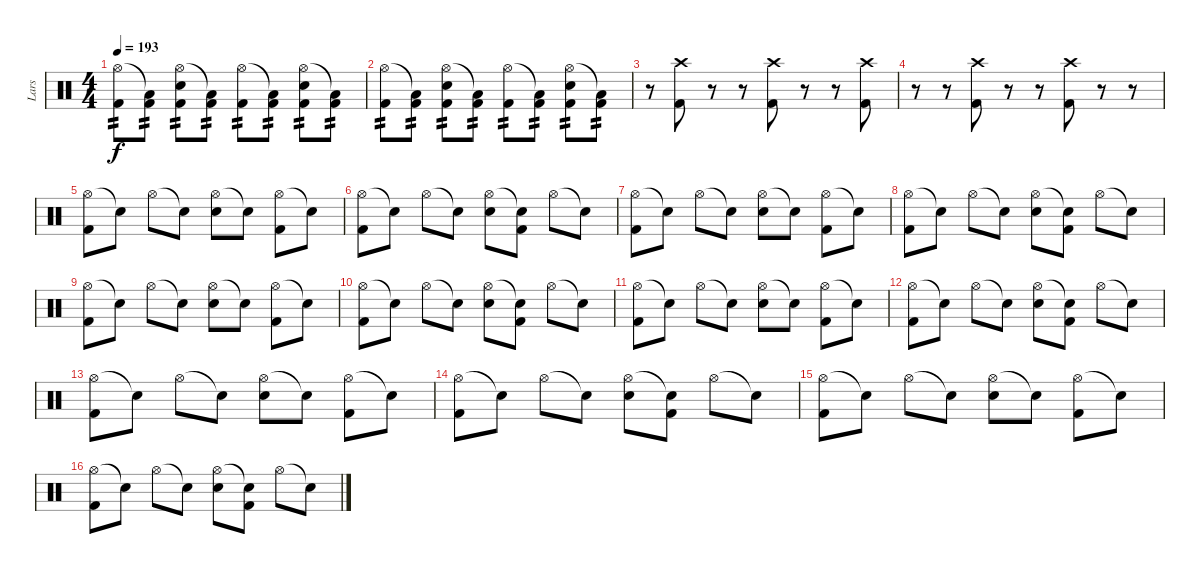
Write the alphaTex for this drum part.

\track ("Lars" "Lars") {instrument percussion}
\staff {score}
\articulation defaults
\ts (4 4)
\tempo 193
\clef neutral
\ks c
("Hi-Hat (open)" "Kick (hit) 2").8{tp 2 dy f} ("Low Tom (hit)"{t} "Kick (hit) 2").8{tp 2} ("Hi-Hat (open)" "Electric Snare (hit)" "Kick (hit) 2").8{tp 2} ("Low Tom (hit)"{t} "Kick (hit) 2").8{tp 2} ("Hi-Hat (open)" "Kick (hit) 2").8{tp 2} ("Low Tom (hit)"{t} "Kick (hit) 2").8{tp 2} ("Hi-Hat (open)" "Electric Snare (hit)" "Kick (hit) 2").8{tp 2} ("Low Tom (hit)"{t} "Kick (hit) 2").8{tp 2} |
("Hi-Hat (open)" "Kick (hit) 2").8{tp 2} ("Low Tom (hit)"{t} "Kick (hit) 2").8{tp 2} ("Hi-Hat (open)" "Electric Snare (hit)" "Kick (hit) 2").8{tp 2} ("Low Tom (hit)"{t} "Kick (hit) 2").8{tp 2} ("Hi-Hat (open)" "Kick (hit) 2").8{tp 2} ("Low Tom (hit)"{t} "Kick (hit) 2").8{tp 2} ("Hi-Hat (open)" "Electric Snare (hit)" "Kick (hit) 2").8{tp 2} ("Low Tom (hit)"{t} "Kick (hit) 2").8{tp 2} |
r.8 ("Crash high (hit)" "Kick (hit) 2").8 r.8 r.8 ("Crash high (hit)" "Kick (hit) 2").8 r.8 r.8 ("Crash high (hit)" "Kick (hit) 2").8 |
r.8 r.8 ("Crash high (hit)" "Kick (hit) 2").8 r.8 r.8 ("Crash high (hit)" "Kick (hit) 2").8 r.8 r.8 |
("Hi-Hat (open)" "Kick (hit) 2").8 "Snare (hit)"{t}.8 "Hi-Hat (open)".8 "Snare (hit)"{t}.8 ("Hi-Hat (open)" "Electric Snare (hit)").8 "Snare (hit)"{t}.8 ("Hi-Hat (open)" "Kick (hit) 2").8 "Snare (hit)"{t}.8 |
("Hi-Hat (open)" "Kick (hit) 2").8 "Snare (hit)"{t}.8 "Hi-Hat (open)".8 "Snare (hit)"{t}.8 ("Hi-Hat (open)" "Electric Snare (hit)").8 ("Snare (hit)"{t} "Kick (hit) 2").8 "Hi-Hat (open)".8 "Snare (hit)"{t}.8 |
("Hi-Hat (open)" "Kick (hit) 2").8 "Snare (hit)"{t}.8 "Hi-Hat (open)".8 "Snare (hit)"{t}.8 ("Hi-Hat (open)" "Electric Snare (hit)").8 "Snare (hit)"{t}.8 ("Hi-Hat (open)" "Kick (hit) 2").8 "Snare (hit)"{t}.8 |
("Hi-Hat (open)" "Kick (hit) 2").8 "Snare (hit)"{t}.8 "Hi-Hat (open)".8 "Snare (hit)"{t}.8 ("Hi-Hat (open)" "Electric Snare (hit)").8 ("Snare (hit)"{t} "Kick (hit) 2").8 "Hi-Hat (open)".8 "Snare (hit)"{t}.8 |
("Hi-Hat (open)" "Kick (hit) 2").8 "Snare (hit)"{t}.8 "Hi-Hat (open)".8 "Snare (hit)"{t}.8 ("Hi-Hat (open)" "Electric Snare (hit)").8 "Snare (hit)"{t}.8 ("Hi-Hat (open)" "Kick (hit) 2").8 "Snare (hit)"{t}.8 |
("Hi-Hat (open)" "Kick (hit) 2").8 "Snare (hit)"{t}.8 "Hi-Hat (open)".8 "Snare (hit)"{t}.8 ("Hi-Hat (open)" "Electric Snare (hit)").8 ("Snare (hit)"{t} "Kick (hit) 2").8 "Hi-Hat (open)".8 "Snare (hit)"{t}.8 |
("Hi-Hat (open)" "Kick (hit) 2").8 "Snare (hit)"{t}.8 "Hi-Hat (open)".8 "Snare (hit)"{t}.8 ("Hi-Hat (open)" "Electric Snare (hit)").8 "Snare (hit)"{t}.8 ("Hi-Hat (open)" "Kick (hit) 2").8 "Snare (hit)"{t}.8 |
("Hi-Hat (open)" "Kick (hit) 2").8 "Snare (hit)"{t}.8 "Hi-Hat (open)".8 "Snare (hit)"{t}.8 ("Hi-Hat (open)" "Electric Snare (hit)").8 ("Snare (hit)"{t} "Kick (hit) 2").8 "Hi-Hat (open)".8 "Snare (hit)"{t}.8 |
("Hi-Hat (open)" "Kick (hit) 2").8 "Snare (hit)"{t}.8 "Hi-Hat (open)".8 "Snare (hit)"{t}.8 ("Hi-Hat (open)" "Electric Snare (hit)").8 "Snare (hit)"{t}.8 ("Hi-Hat (open)" "Kick (hit) 2").8 "Snare (hit)"{t}.8 |
("Hi-Hat (open)" "Kick (hit) 2").8 "Snare (hit)"{t}.8 "Hi-Hat (open)".8 "Snare (hit)"{t}.8 ("Hi-Hat (open)" "Electric Snare (hit)").8 ("Snare (hit)"{t} "Kick (hit) 2").8 "Hi-Hat (open)".8 "Snare (hit)"{t}.8 |
("Hi-Hat (open)" "Kick (hit) 2").8 "Snare (hit)"{t}.8 "Hi-Hat (open)".8 "Snare (hit)"{t}.8 ("Hi-Hat (open)" "Electric Snare (hit)").8 "Snare (hit)"{t}.8 ("Hi-Hat (open)" "Kick (hit) 2").8 "Snare (hit)"{t}.8 |
("Hi-Hat (open)" "Kick (hit) 2").8 "Snare (hit)"{t}.8 "Hi-Hat (open)".8 "Snare (hit)"{t}.8 ("Hi-Hat (open)" "Electric Snare (hit)").8 ("Snare (hit)"{t} "Kick (hit) 2").8 "Hi-Hat (open)".8 "Snare (hit)"{t}.8
